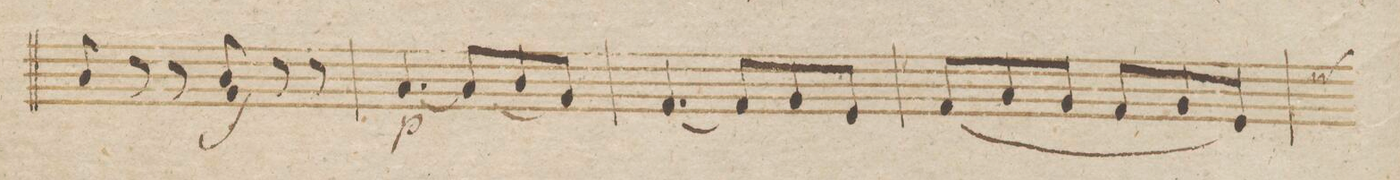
**kern	**dynam
*I"Violino Imo	*
*clefG2	*
*k[b-]	*
*M6/8	*
8b-/	.
8r	.
8r	.
8b- 8g/	f
8r	.
8r	.
=98	=98
[4.a/	p
(8a/L]	.
8b-/	.
8g/J)	.
=99	=99
[4.f/	.
8f/L]	.
8g/	.
8e/J	.
=100	=100
(8f/L	.
8a/	.
8g/J	.
8f/L	.
8g/	.
8e/J)	.
=101	=101
*-	*-
